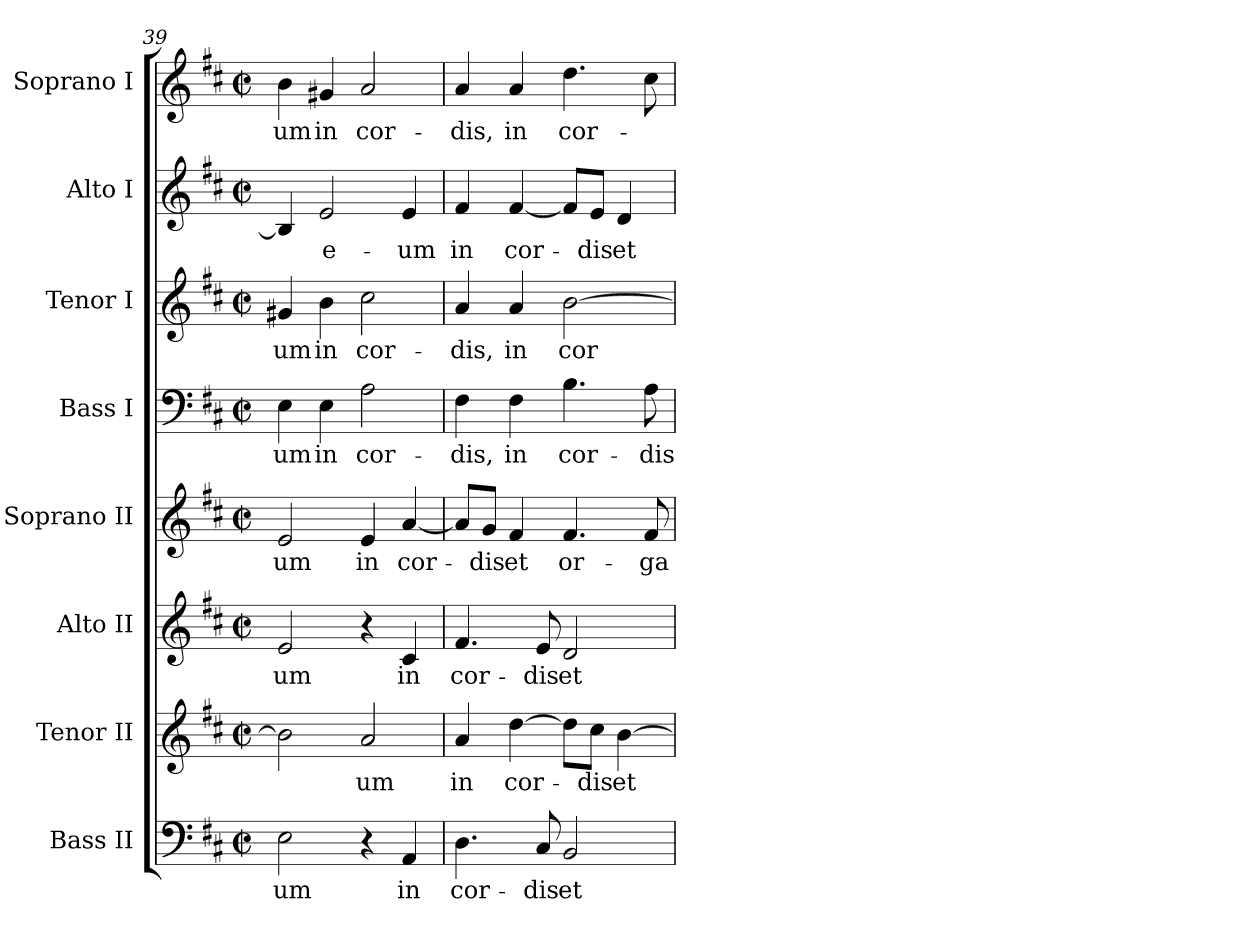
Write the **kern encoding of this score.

**kern	**text	**kern	**text	**kern	**text	**kern	**text	**kern	**text	**kern	**text	**kern	**text	**kern	**text
*part8	*part8	*part7	*part7	*part6	*part6	*part5	*part5	*part4	*part4	*part3	*part3	*part2	*part2	*part1	*part1
*staff8	*staff8	*staff7	*staff7	*staff6	*staff6	*staff5	*staff5	*staff4	*staff4	*staff3	*staff3	*staff2	*staff2	*staff1	*staff1
*I"Bass II	*	*I"Tenor II	*	*I"Alto II	*	*I"Soprano II	*	*I"Bass I	*	*I"Tenor I	*	*I"Alto I	*	*I"Soprano I	*
*clefF4	*	*clefG2	*	*clefG2	*	*clefG2	*	*clefF4	*	*clefG2	*	*clefG2	*	*clefG2	*
*	*	*ITrd7c12	*	*	*	*	*	*	*	*ITrd7c12	*	*	*	*	*
*k[f#c#]	*	*k[f#c#]	*	*k[f#c#]	*	*k[f#c#]	*	*k[f#c#]	*	*k[f#c#]	*	*k[f#c#]	*	*k[f#c#]	*
*D:	*	*D:	*	*D:	*	*D:	*	*D:	*	*D:	*	*D:	*	*D:	*
*M2/2	*	*M2/2	*	*M2/2	*	*M2/2	*	*M2/2	*	*M2/2	*	*M2/2	*	*M2/2	*
*met(c|)	*	*met(c|)	*	*met(c|)	*	*met(c|)	*	*met(c|)	*	*met(c|)	*	*met(c|)	*	*met(c|)	*
=39	=39	=39	=39	=39	=39	=39	=39	=39	=39	=39	=39	=39	=39	=39	=39
!	!LO:LY:b:color=#000000	!	!	!	!	!	!	!	!	!	!	!	!	!	!
!	!	!	!	!	!LO:LY:b:color=#000000	!	!	!	!	!	!	!	!	!	!
!	!	!	!	!	!	!	!LO:LY:b:color=#000000	!	!	!	!	!	!	!	!
!	!	!	!	!	!	!	!	!	!LO:LY:b:color=#000000	!	!	!	!	!	!
!	!	!	!	!	!	!	!	!	!	!	!LO:LY:b:color=#000000	!	!	!	!
!	!	!	!	!	!	!	!	!	!	!	!	!	!	!	!LO:LY:b:color=#000000
2Ei\	-um	2Bi\]	.	2ei/	-um	2ei/	-um	4Ei\	-um	4G#Xi/	-um	4Bi/]	.	4bi\	-um
!	!	!	!	!	!	!	!	!	!LO:LY:b:color=#000000	!	!	!	!	!	!
!	!	!	!	!	!	!	!	!	!	!	!LO:LY:b:color=#000000	!	!	!	!
!	!	!	!	!	!	!	!	!	!	!	!	!	!LO:LY:b:color=#000000	!	!
!	!	!	!	!	!	!	!	!	!	!	!	!	!	!	!LO:LY:b:color=#000000
.	.	.	.	.	.	.	.	4Ei\	in	4Bi\	in	2ei/	e-	4g#Xi/	in
!	!	!	!LO:LY:b:color=#000000	!	!	!	!	!	!	!	!	!	!	!	!
!	!	!	!	!	!	!	!LO:LY:b:color=#000000	!	!	!	!	!	!	!	!
!	!	!	!	!	!	!	!	!	!LO:LY:b:color=#000000	!	!	!	!	!	!
!	!	!	!	!	!	!	!	!	!	!	!LO:LY:b:color=#000000	!	!	!	!
!	!	!	!	!	!	!	!	!	!	!	!	!	!	!	!LO:LY:b:color=#000000
4r	.	2Ai/	-um	4r	.	4ei/	in	2Ai\	cor-	2c#i\	cor-	.	.	2ai/	cor-
!	!LO:LY:b:color=#000000	!	!	!	!	!	!	!	!	!	!	!	!	!	!
!	!	!	!	!	!LO:LY:b:color=#000000	!	!	!	!	!	!	!	!	!	!
!	!	!	!	!	!	!	!LO:LY:b:color=#000000	!	!	!	!	!	!	!	!
!	!	!	!	!	!	!	!	!	!	!	!	!	!LO:LY:b:color=#000000	!	!
4AAi/	in	.	.	4c#i/	in	[<4ai/	cor-	.	.	.	.	4ei/	-um	.	.
!!LO:LB:g=z
=40	=40	=40	=40	=40	=40	=40	=40	=40	=40	=40	=40	=40	=40	=40	=40
!	!LO:LY:b:color=#000000	!	!	!	!	!	!	!	!	!	!	!	!	!	!
!	!	!	!LO:LY:b:color=#000000	!	!	!	!	!	!	!	!	!	!	!	!
!	!	!	!	!	!LO:LY:b:color=#000000	!	!	!	!	!	!	!	!	!	!
!	!	!	!	!	!	!	!	!	!LO:LY:b:color=#000000	!	!	!	!	!	!
!	!	!	!	!	!	!	!	!	!	!	!LO:LY:b:color=#000000	!	!	!	!
!	!	!	!	!	!	!	!	!	!	!	!	!	!LO:LY:b:color=#000000	!	!
!	!	!	!	!	!	!	!	!	!	!	!	!	!	!	!LO:LY:b:color=#000000
4.Di\	cor-	4Ai/	in	4.f#i/	cor-	8ai/L]	.	4F#i\	-dis,	4Ai/	-dis,	4f#i/	in	4ai/	-dis,
!	!	!	!	!	!	!	!LO:LY:b:color=#000000	!	!	!	!	!	!	!	!
.	.	.	.	.	.	8gi/J	-dis	.	.	.	.	.	.	.	.
!	!	!	!LO:LY:b:color=#000000	!	!	!	!	!	!	!	!	!	!	!	!
!	!	!	!	!	!	!	!LO:LY:b:color=#000000	!	!	!	!	!	!	!	!
!	!	!	!	!	!	!	!	!	!LO:LY:b:color=#000000	!	!	!	!	!	!
!	!	!	!	!	!	!	!	!	!	!	!LO:LY:b:color=#000000	!	!	!	!
!	!	!	!	!	!	!	!	!	!	!	!	!	!LO:LY:b:color=#000000	!	!
!	!	!	!	!	!	!	!	!	!	!	!	!	!	!	!LO:LY:b:color=#000000
.	.	[>4di\	cor-	.	.	4f#i/	et	4F#i\	in	4Ai/	in	[<4f#i/	cor-	4ai/	in
!	!LO:LY:b:color=#000000	!	!	!	!	!	!	!	!	!	!	!	!	!	!
!	!	!	!	!	!LO:LY:b:color=#000000	!	!	!	!	!	!	!	!	!	!
8C#i/	-dis	.	.	8ei/	-dis	.	.	.	.	.	.	.	.	.	.
!	!LO:LY:b:color=#000000	!	!	!	!	!	!	!	!	!	!	!	!	!	!
!	!	!	!	!	!LO:LY:b:color=#000000	!	!	!	!	!	!	!	!	!	!
!	!	!	!	!	!	!	!LO:LY:b:color=#000000	!	!	!	!	!	!	!	!
!	!	!	!	!	!	!	!	!	!LO:LY:b:color=#000000	!	!	!	!	!	!
!	!	!	!	!	!	!	!	!	!	!	!LO:LY:b:color=#000000	!	!	!	!
!	!	!	!	!	!	!	!	!	!	!	!	!	!	!	!LO:LY:b:color=#000000
2BBi/	et	8di\L]	.	2di/	et	4.f#i/	or-	4.Bi\	cor-	[>2Bi\	cor-	8f#i/L]	.	4.ddi\	cor-
!	!	!	!LO:LY:b:color=#000000	!	!	!	!	!	!	!	!	!	!	!	!
!	!	!	!	!	!	!	!	!	!	!	!	!	!LO:LY:b:color=#000000	!	!
.	.	8c#i\J	-dis	.	.	.	.	.	.	.	.	8ei/J	-dis	.	.
!	!	!	!LO:LY:b:color=#000000	!	!	!	!	!	!	!	!	!	!	!	!
!	!	!	!	!	!	!	!	!	!	!	!	!	!LO:LY:b:color=#000000	!	!
.	.	[>4Bi\	et	.	.	.	.	.	.	.	.	4di/	et	.	.
!	!	!	!	!	!	!	!LO:LY:b:color=#000000	!	!	!	!	!	!	!	!
!	!	!	!	!	!	!	!	!	!LO:LY:b:color=#000000	!	!	!	!	!	!
.	.	.	.	.	.	8f#i/	-ga-	8Ai\	-dis	.	.	.	.	8cc#i\	.
=	=	=	=	=	=	=	=	=	=	=	=	=	=	=	=
*-	*-	*-	*-	*-	*-	*-	*-	*-	*-	*-	*-	*-	*-	*-	*-
